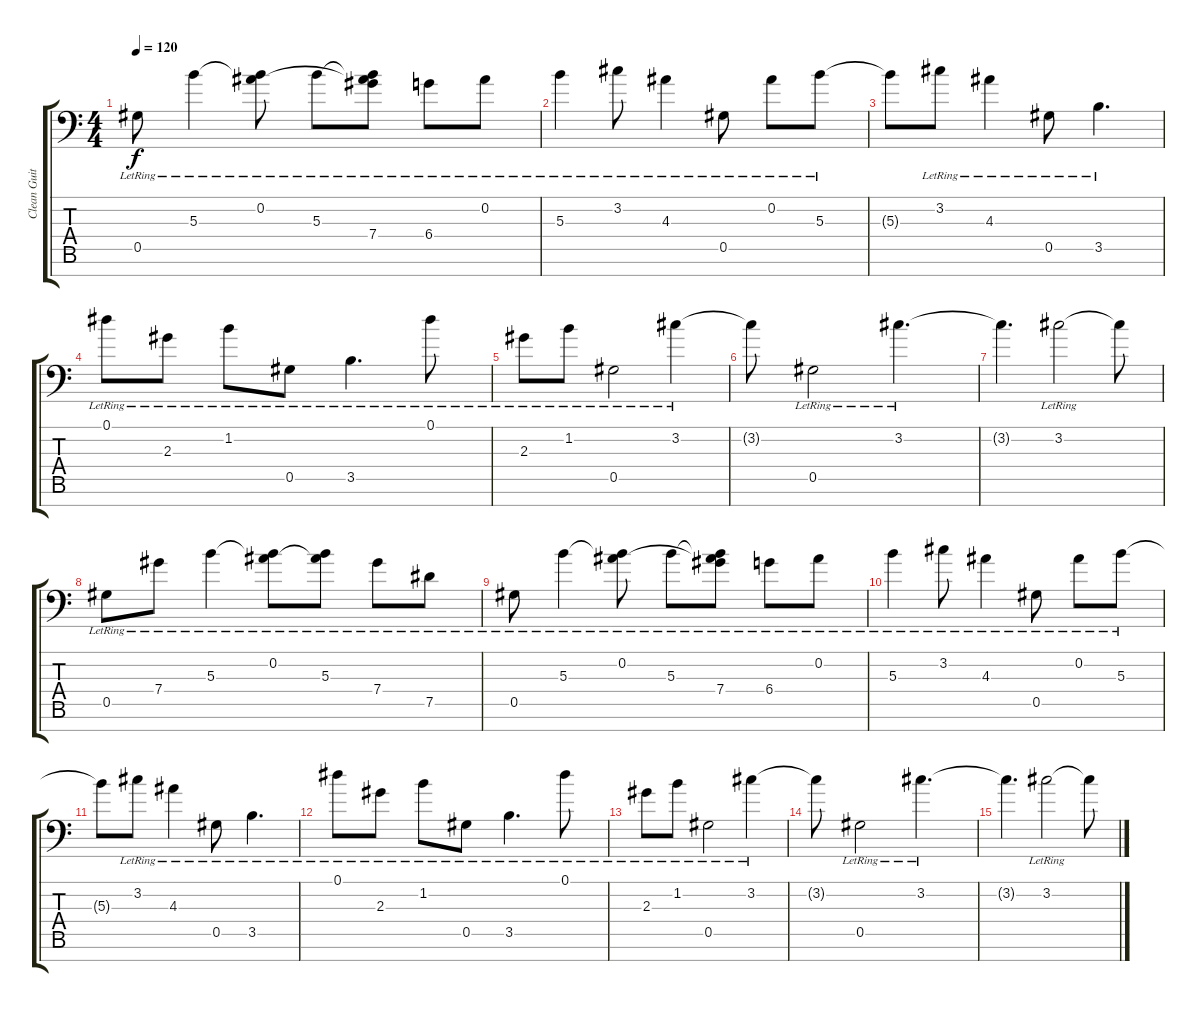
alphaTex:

\track ("Clean Guitar" "Clean Guit") {instrument electricguitarclean}
\staff {score tabs}
\tuning (Eb4 Bb3 Gb3 Db3 Ab2 Eb2 Ab1) {hide}
\ts (4 4)
\tempo 120
\clef f4
\ks c
0.5{lr}.8{dy f} 5.3{lr}.4 (0.2{lr} 5.3{t}).8 5.3{lr}.8 (0.2{t} 5.3{t} 7.4{lr}).8 6.4{lr}.8 0.2{lr}.8 |
5.3{lr}.4 3.2{lr}.8 4.3{lr}.4 0.5{lr}.8 0.2{lr}.8 5.3{lr}.8 |
5.3{t}.8 3.2{lr}.8 4.3{lr}.4 0.5{lr}.8 3.5{lr}.4{d} |
0.1{lr}.8 2.3{lr}.8 1.2{lr}.8 0.5{lr}.8 3.5{lr}.4{d} 0.1{lr}.8 |
2.3{lr}.8 1.2{lr}.8 0.5{lr}.2 3.2{lr}.4 |
3.2{t}.8 0.5{lr}.2 3.2{lr}.4{d} |
3.2{t}.4{d} 3.2{lr}.2 3.2{t}.8 |
0.5{lr}.8{volume 10 balance 8} 7.4{lr}.8 5.3{lr}.4 (0.2{lr} 5.3{t}).8 (0.2{t} 5.3{lr}).8 7.4{lr}.8 7.5{lr}.8 |
0.5{lr}.8 5.3{lr}.4 (0.2{lr} 5.3{t}).8 5.3{lr}.8 (0.2{t} 5.3{t} 7.4{lr}).8 6.4{lr}.8 0.2{lr}.8 |
5.3{lr}.4 3.2{lr}.8 4.3{lr}.4 0.5{lr}.8 0.2{lr}.8 5.3{lr}.8 |
5.3{t}.8 3.2{lr}.8 4.3{lr}.4 0.5{lr}.8 3.5{lr}.4{d} |
0.1{lr}.8 2.3{lr}.8 1.2{lr}.8 0.5{lr}.8 3.5{lr}.4{d} 0.1{lr}.8 |
2.3{lr}.8 1.2{lr}.8 0.5{lr}.2 3.2{lr}.4 |
3.2{t}.8 0.5{lr}.2 3.2{lr}.4{d} |
3.2{t}.4{d} 3.2{lr}.2 3.2{t}.8
